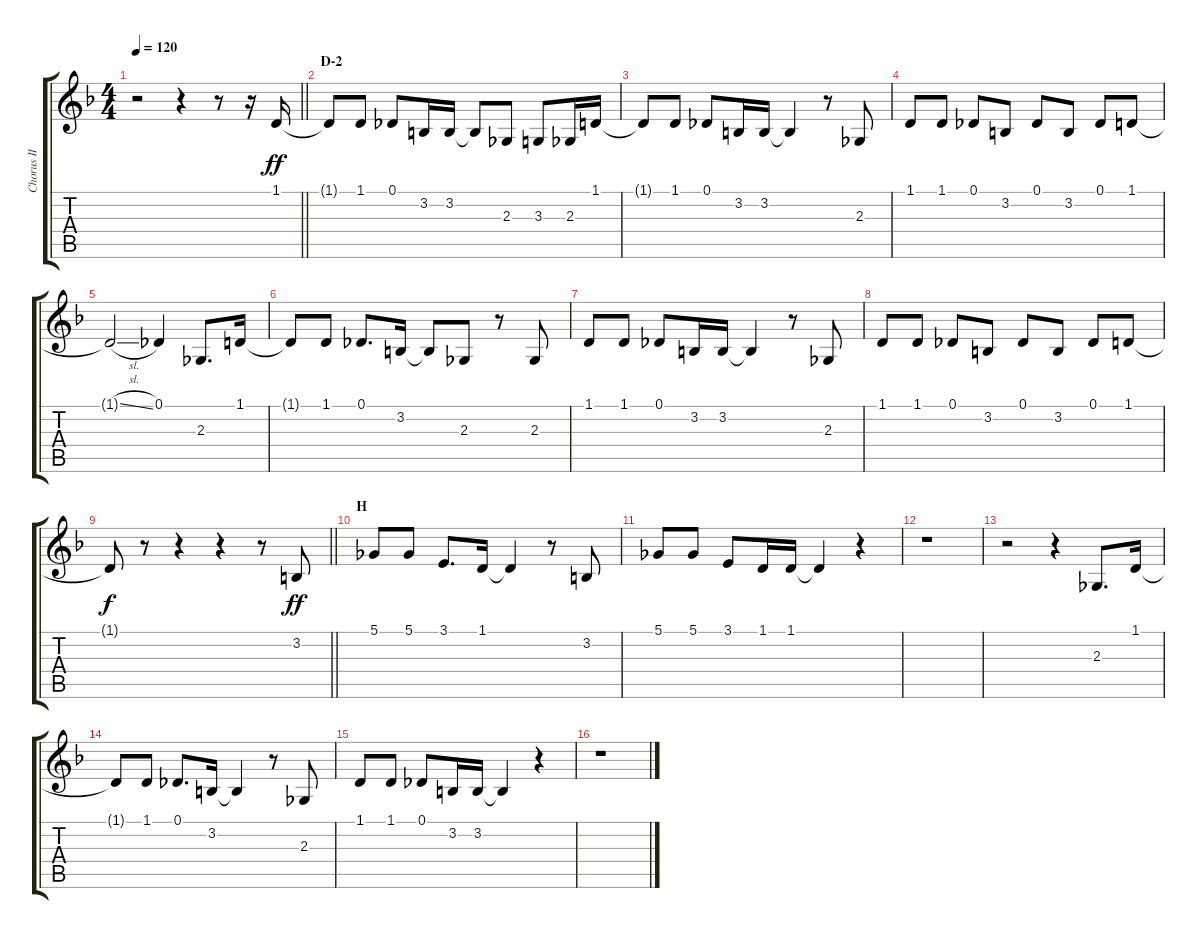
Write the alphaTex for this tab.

\track ("Chorus II" "Chorus II") {instrument voiceoohs}
\staff {score tabs}
\tuning (Db4 Ab3 E3 B2 Gb2 B1) {hide}
\ts (4 4)
\tempo 120
\clef g2
\barLineRight lightlight
\ks f
r.2{dy ff} r.4 r.8 r.16 1.1.16 |
\section ("" "D-2")
1.1{t}.8 1.1.8 0.1.8 3.2.16 3.2.16 3.2{t}.8 2.3.8 3.3.8 2.3.16 1.1.16 |
1.1{t}.8 1.1.8 0.1.8 3.2.16 3.2.16 3.2{t}.4 r.8 2.3.8 |
1.1.8 1.1.8 0.1.8 3.2.8 0.1.8 3.2.8 0.1.8 1.1.8 |
1.1{sl t}.2 0.1.4 2.3.8{d} 1.1.16 |
1.1{t}.8 1.1.8 0.1.8{d} 3.2.16 3.2{t}.8 2.3.8 r.8 2.3.8 |
1.1.8 1.1.8 0.1.8 3.2.16 3.2.16 3.2{t}.4 r.8 2.3.8 |
1.1.8 1.1.8 0.1.8 3.2.8 0.1.8 3.2.8 0.1.8 1.1.8 |
\barLineRight lightlight
1.1{t}.8{dy f} r.8 r.4 r.4 r.8 3.2.8{dy ff} |
\section ("" "H")
5.1.8 5.1.8 3.1.8{d} 1.1.16 1.1{t}.4 r.8 3.2.8 |
5.1.8 5.1.8 3.1.8 1.1.16 1.1.16 1.1{t}.4 r.4 |
r.1 |
r.2 r.4 2.3.8{d} 1.1.16 |
1.1{t}.8 1.1.8 0.1.8{d} 3.2.16 3.2{t}.4 r.8 2.3.8 |
1.1.8 1.1.8 0.1.8 3.2.16 3.2.16 3.2{t}.4 r.4 |
r.1
